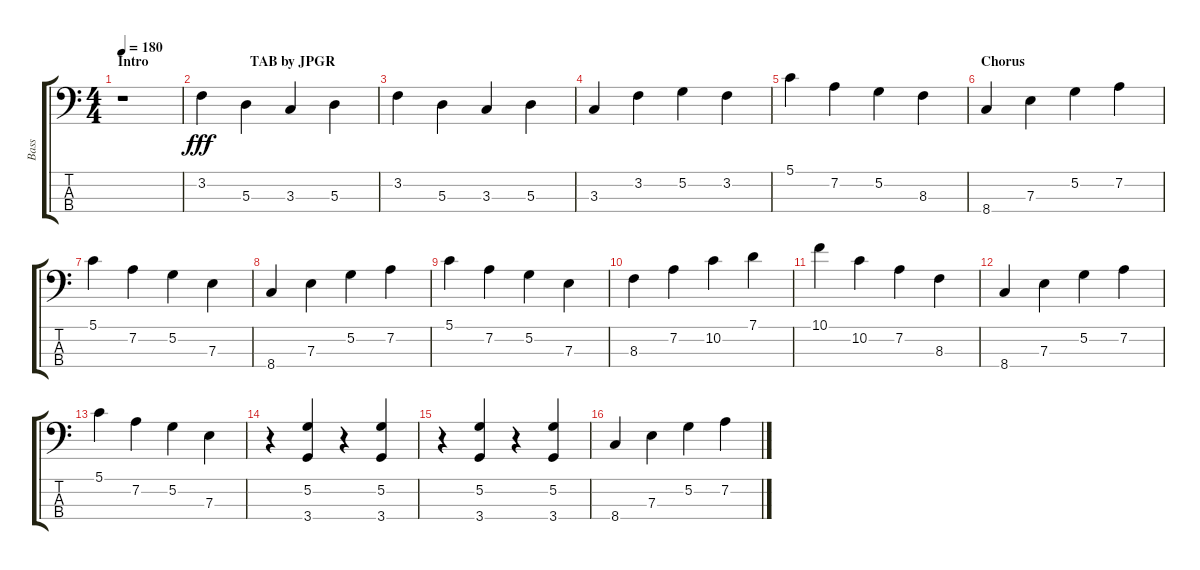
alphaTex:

\track ("Bass" "Bass") {instrument acousticbass}
\staff {score tabs}
\tuning (G2 D2 A1 E1) {hide}
\ts (4 4)
\section ("" "Intro                             TAB by JPGR")
\tempo 180
\clef f4
\ks c
r.1{dy fff instrument acousticbass} |
3.2.4 5.3.4 3.3.4 5.3.4 |
3.2.4 5.3.4 3.3.4 5.3.4 |
3.3.4 3.2.4 5.2.4 3.2.4 |
5.1.4 7.2.4 5.2.4 8.3.4 |
\section ("" "Chorus")
8.4.4 7.3.4 5.2.4 7.2.4 |
5.1.4 7.2.4 5.2.4 7.3.4 |
8.4.4 7.3.4 5.2.4 7.2.4 |
5.1.4 7.2.4 5.2.4 7.3.4 |
8.3.4 7.2.4 10.2.4 7.1.4 |
10.1.4 10.2.4 7.2.4 8.3.4 |
8.4.4 7.3.4 5.2.4 7.2.4 |
5.1.4 7.2.4 5.2.4 7.3.4 |
r.4 (5.2 3.4).4 r.4 (5.2 3.4).4 |
r.4 (5.2 3.4).4 r.4 (5.2 3.4).4 |
8.4.4 7.3.4 5.2.4 7.2.4
